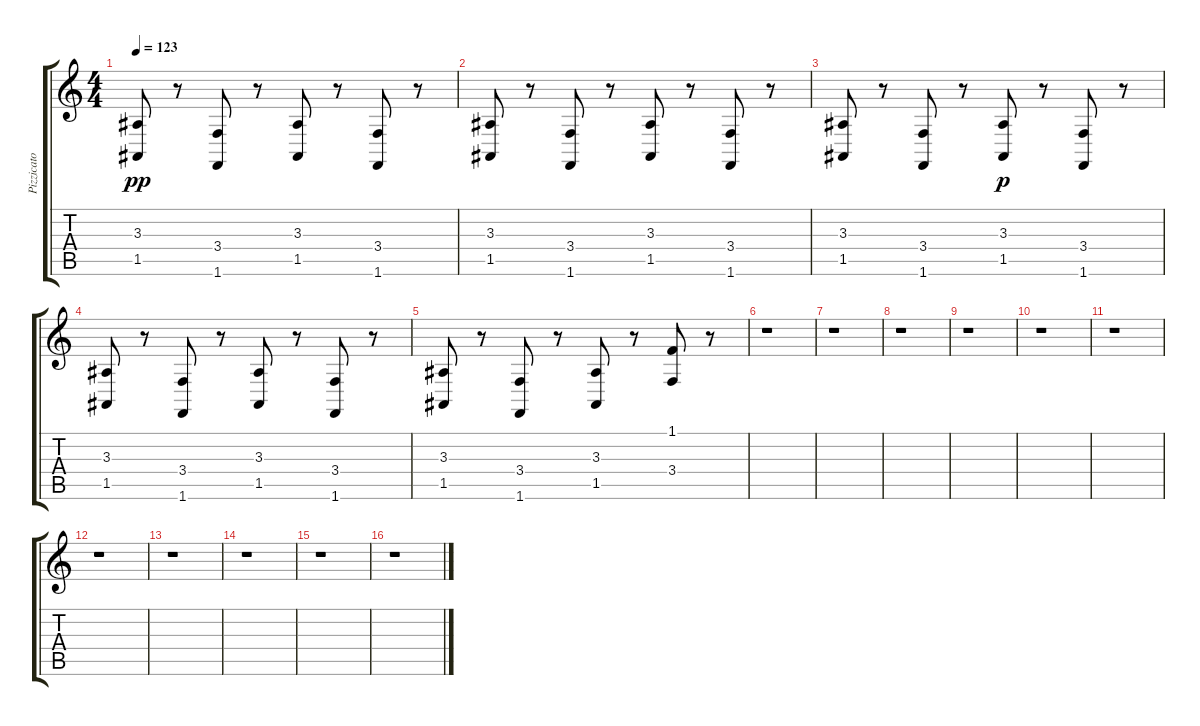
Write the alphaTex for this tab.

\track ("Pizzicato celli/bas" "Pizzicato ") {instrument pizzicatostrings}
\staff {score tabs}
\tuning (E4 B3 G3 D3 A2 E2) {hide}
\ts (4 4)
\tempo 123
\clef g2
\ks c
(3.3 1.5).8{dy pp} r.8 (3.4 1.6).8 r.8 (3.3 1.5).8 r.8 (3.4 1.6).8 r.8 |
(3.3 1.5).8 r.8 (3.4 1.6).8 r.8 (3.3 1.5).8 r.8 (3.4 1.6).8 r.8 |
(3.3 1.5).8 r.8 (3.4 1.6).8 r.8 (3.3 1.5).8{dy p} r.8 (3.4 1.6).8 r.8 |
(3.3 1.5).8 r.8 (3.4 1.6).8 r.8 (3.3 1.5).8 r.8 (3.4 1.6).8 r.8 |
(3.3 1.5).8 r.8 (3.4 1.6).8 r.8 (3.3 1.5).8 r.8 (1.1 3.4).8 r.8 |
r.1 |
r.1 |
r.1 |
r.1 |
r.1 |
r.1 |
r.1 |
r.1 |
r.1 |
r.1 |
r.1
